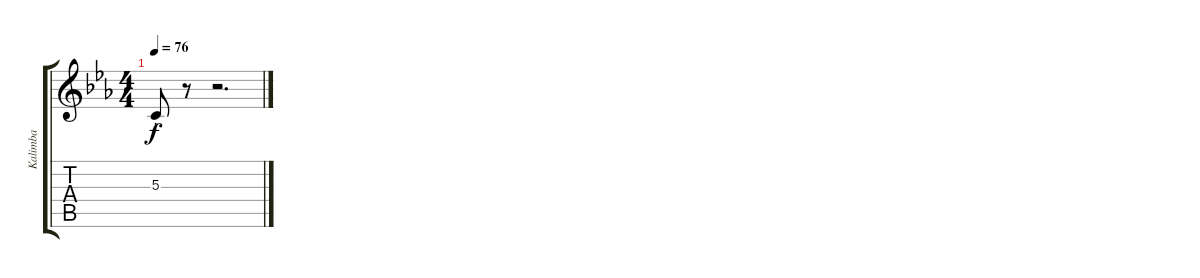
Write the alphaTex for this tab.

\track ("Kalimba" "Kalimba") {instrument marimba}
\staff {score tabs}
\tuning (E4 B3 G3 D3 A2 E2) {hide}
\ts (4 4)
\tempo 76
\clef g2
\ks cminor
5.3{st}.8{dy f} r.8 r.2{d}
